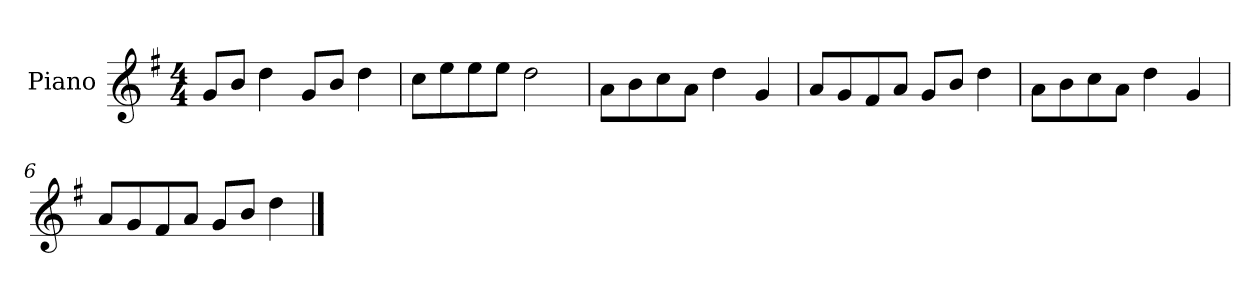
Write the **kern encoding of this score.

**kern
*part1
*staff1
*I"Piano
*I'P-no
*clefG2
*k[f#]
*M4/4
*MM90
=1
8g/L
8b/J
4dd\
8g/L
8b/J
4dd\
=2
8cc\L
8ee\
8ee\
8ee\J
2dd\
=3
8a\L
8b\
8cc\
8a\J
4dd\
4g/
=4
8a/L
8g/
8f#/
8a/J
8g/L
8b/J
4dd\
=5
8a\L
8b\
8cc\
8a\J
4dd\
4g/
=6
8a/L
8g/
8f#/
8a/J
8g/L
8b/J
4dd\
==
*-
